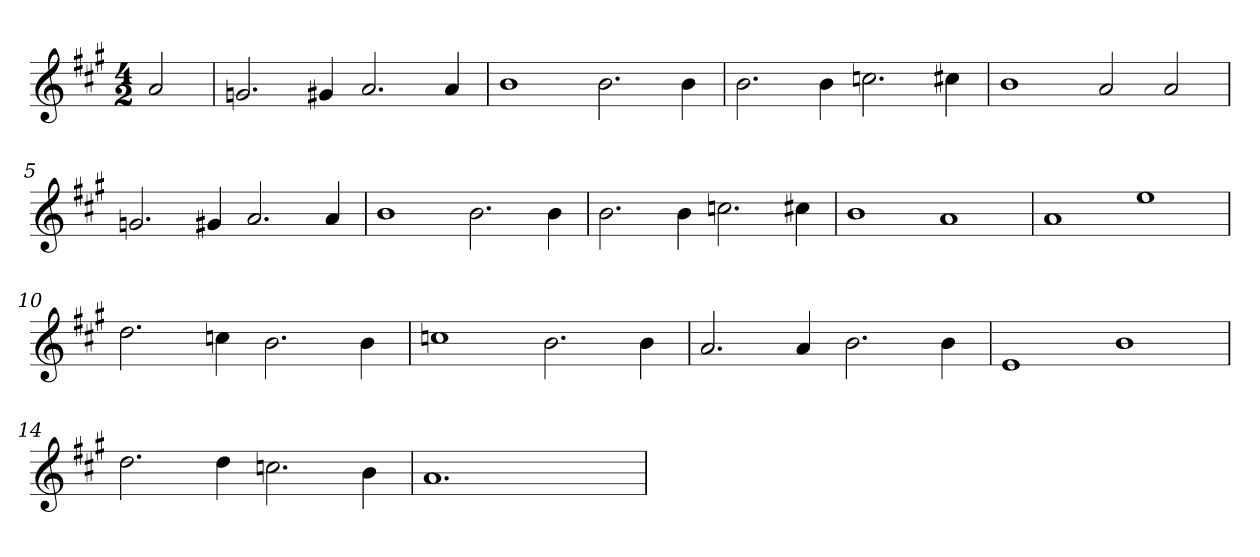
**kern
*part1
*staff1
*clefG2
*k[f#c#g#]
*A:
*M4/2
=
2a
=1
2.gn
4g#
2.a
4a
=2
1b
2.b
4b
=3
2.b
4b
2.ccn
4cc#
=4
1b
2a
2a
=5
2.gn
4g#
2.a
4a
=6
1b
2.b
4b
=7
2.b
4b
2.ccn
4cc#
=8
1b
1a
=9
1a
1ee
=10
2.dd
4ccn
2.b
4b
=11
1ccn
2.b
4b
=12
2.a
4a
2.b
4b
=13
1e
1b
=14
2.dd
4dd
2.ccn
4b
=15
1.a
2ryy
=
*-
